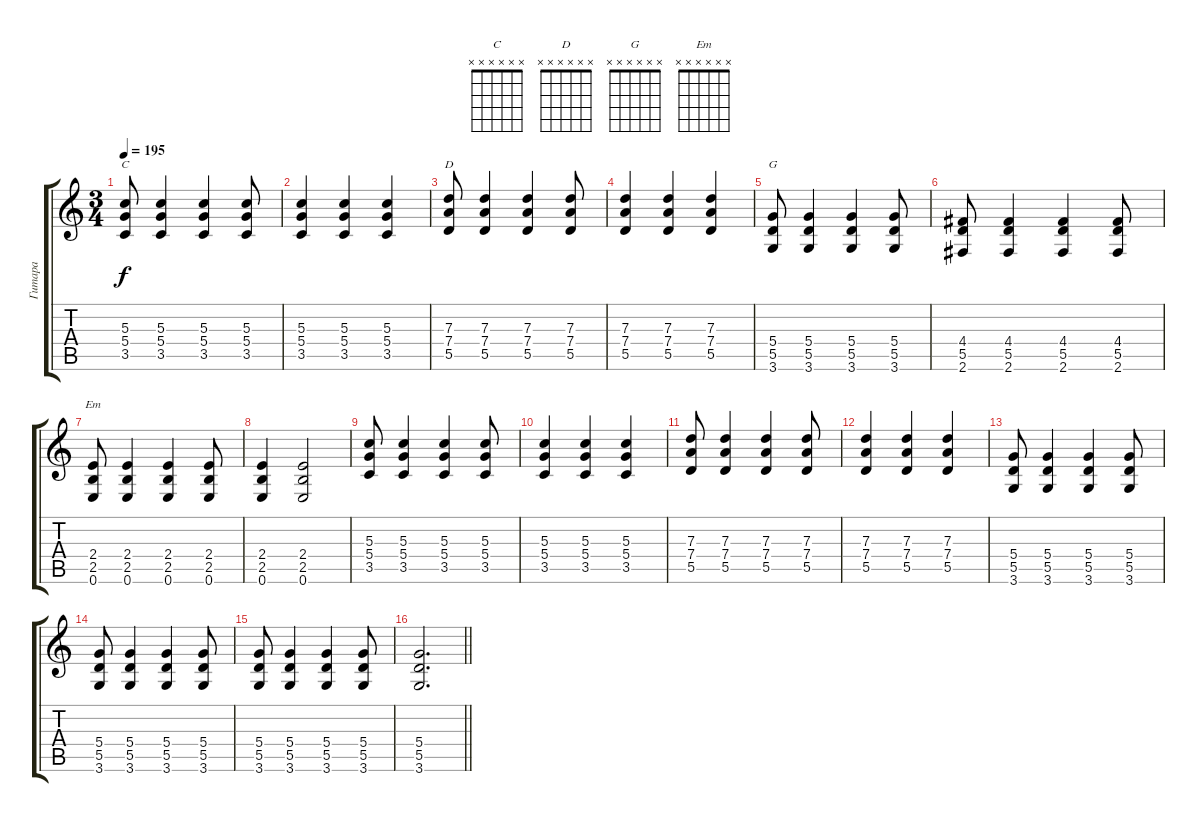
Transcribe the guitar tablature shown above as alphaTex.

\track ("Гитара" "Гитара") {instrument acousticguitarsteel}
\staff {score tabs}
\tuning (E4 B3 G3 D3 A2 E2) {hide}
\chord ("C" x x x x x x)
\chord ("D" x x x x x x)
\chord ("G" x x x x x x)
\chord ("Em" x x x x x x)
\ts (3 4)
\tempo 195
\clef g2
\ks c
(5.3 5.4 3.5).8{ch "C" dy f} (5.3 5.4 3.5).4 (5.3 5.4 3.5).4 (5.3 5.4 3.5).8 |
(5.3 5.4 3.5).4 (5.3 5.4 3.5).4 (5.3 5.4 3.5).4 |
(7.3 7.4 5.5).8{ch "D"} (7.3 7.4 5.5).4 (7.3 7.4 5.5).4 (7.3 7.4 5.5).8 |
(7.3 7.4 5.5).4 (7.3 7.4 5.5).4 (7.3 7.4 5.5).4 |
(5.4 5.5 3.6).8{ch "G"} (5.4 5.5 3.6).4 (5.4 5.5 3.6).4 (5.4 5.5 3.6).8 |
(4.4 5.5 2.6).8 (4.4 5.5 2.6).4 (4.4 5.5 2.6).4 (4.4 5.5 2.6).8 |
(2.4 2.5 0.6).8{ch "Em"} (2.4 2.5 0.6).4 (2.4 2.5 0.6).4 (2.4 2.5 0.6).8 |
(2.4 2.5 0.6).4 (2.4 2.5 0.6).2 |
(5.3 5.4 3.5).8 (5.3 5.4 3.5).4 (5.3 5.4 3.5).4 (5.3 5.4 3.5).8 |
(5.3 5.4 3.5).4 (5.3 5.4 3.5).4 (5.3 5.4 3.5).4 |
(7.3 7.4 5.5).8 (7.3 7.4 5.5).4 (7.3 7.4 5.5).4 (7.3 7.4 5.5).8 |
(7.3 7.4 5.5).4 (7.3 7.4 5.5).4 (7.3 7.4 5.5).4 |
(5.4 5.5 3.6).8 (5.4 5.5 3.6).4 (5.4 5.5 3.6).4 (5.4 5.5 3.6).8 |
(5.4 5.5 3.6).8 (5.4 5.5 3.6).4 (5.4 5.5 3.6).4 (5.4 5.5 3.6).8 |
(5.4 5.5 3.6).8 (5.4 5.5 3.6).4 (5.4 5.5 3.6).4 (5.4 5.5 3.6).8 |
\barLineRight lightlight
(5.4 5.5 3.6).2{d}
